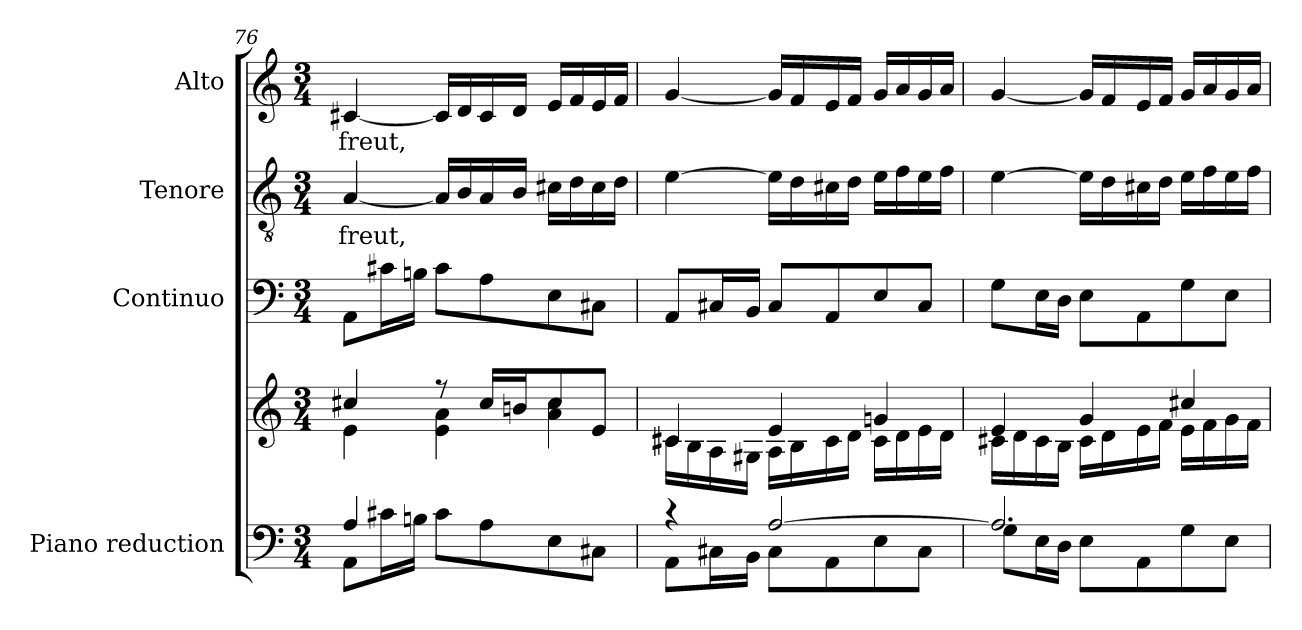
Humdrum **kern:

**kern	**kern	**kern	**kern	**text	**kern	**text
*part4	*part4	*part3	*part2	*part2	*part1	*part1
*staff5	*staff4	*staff3	*staff2	*staff2	*staff1	*staff1
*I"Piano reduction	*	*I"Continuo	*I"Tenore	*	*I"Alto	*
*I'Pno	*	*	*	*	*	*
*clefF4	*clefG2	*clefF4	*clefGv2	*	*clefG2	*
*k[]	*k[]	*k[]	*k[]	*	*k[]	*
*M3/4	*M3/4	*M3/4	*M3/4	*	*M3/4	*
=76	=76	=76	=76	=76	=76	=76
*^	*^	*	*	*	*	*
!	!	!	!	!	!	!LO:LY:b	!	!LO:LY:b
4A/	8AA\L	4cc#X/	4e\	8AA\L	[4A/	-freut,	[4c#X/	-freut,
.	16c#X\L	.	.	16c#X\L	.	.	.	.
.	16Bn\JJ	.	.	16Bn\JJ	.	.	.	.
2ryy	8c#\L	8r	4e\ 4a\	8c#\L	16A/LL]	.	16c#/LL]	.
.	.	.	.	.	16B/	.	16d/	.
.	8A\	16cc#/LL	.	8A\	16A/	.	16c#/	.
.	.	16bn/J	.	.	16B/JJ	.	16d/JJ	.
.	8E\	8cc#/	4a\ 4cc#\	8E\	16c#X\LL	.	16e/LL	.
.	.	.	.	.	16d\	.	16f/	.
.	8C#X\J	8e/J	.	8C#X\J	16c#\	.	16e/	.
.	.	.	.	.	16d\JJ	.	16f/JJ	.
=77	=77	=77	=77	=77	=77	=77	=77	=77
4r	8AA\L	4c#X/	16c#\LL	8AA/L	[4e\	.	[4g/	.
.	.	.	16B\	.	.	.	.	.
.	16C#X\L	.	16A\	16C#X/L	.	.	.	.
.	16BB\JJ	.	16G#X\JJ	16BB/JJ	.	.	.	.
[2A/	8C#\L	4e/	16A\LL	8C#/L	16e\LL]	.	16g/LL]	.
.	.	.	16B\	.	16d\	.	16f/	.
.	8AA\	.	16c#\	8AA/	16c#X\	.	16e/	.
.	.	.	16d\JJ	.	16d\JJ	.	16f/JJ	.
.	8E\	4gn/	16c#\LL	8E/	16e\LL	.	16g/LL	.
.	.	.	16d\	.	16f\	.	16a/	.
.	8C#\J	.	16e\	8C#/J	16e\	.	16g/	.
.	.	.	16d\JJ	.	16f\JJ	.	16a/JJ	.
=78	=78	=78	=78	=78	=78	=78	=78	=78
2.A/]	8G\L	4e/	16c#X\LL	8G\L	[4e\	.	[4g/	.
.	.	.	16d\	.	.	.	.	.
.	16E\L	.	16c#\	16E\L	.	.	.	.
.	16D\JJ	.	16B\JJ	16D\JJ	.	.	.	.
.	8E\L	4g/	16c#\LL	8E\L	16e\LL]	.	16g/LL]	.
.	.	.	16d\	.	16d\	.	16f/	.
.	8AA\	.	16e\	8AA\	16c#X\	.	16e/	.
.	.	.	16f\JJ	.	16d\JJ	.	16f/JJ	.
.	8G\	4cc#X/	16e\LL	8G\	16e\LL	.	16g/LL	.
.	.	.	16f\	.	16f\	.	16a/	.
.	8E\J	.	16g\	8E\J	16e\	.	16g/	.
.	.	.	16f\JJ	.	16f\JJ	.	16a/JJ	.
*v	*v	*	*	*	*	*	*	*
*	*v	*v	*	*	*	*	*
=	=	=	=	=	=	=
*-	*-	*-	*-	*-	*-	*-
